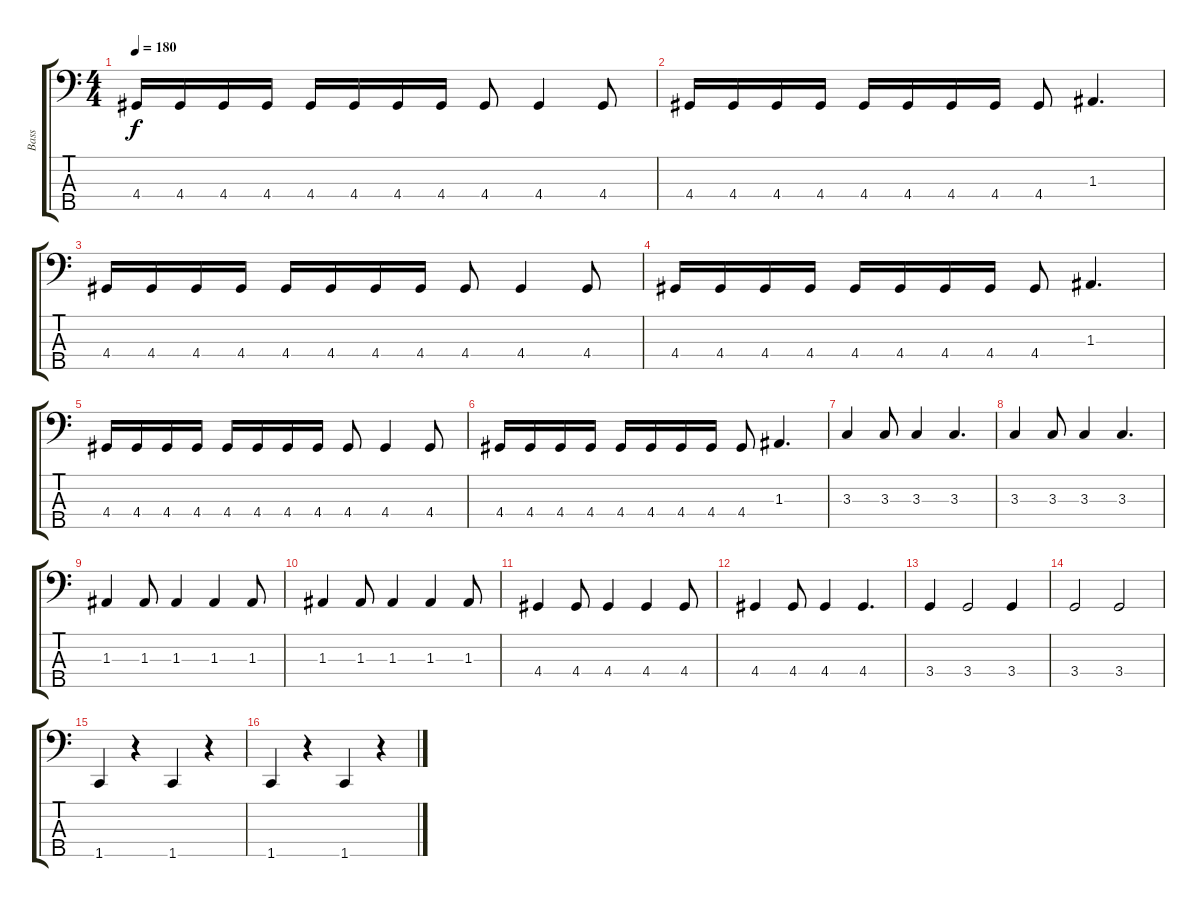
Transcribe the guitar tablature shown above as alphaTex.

\track ("Bass" "Bass") {instrument slapbass2}
\staff {score tabs}
\tuning (G2 D2 A1 E1 B0) {hide}
\ts (4 4)
\tempo 180
\clef f4
\ks c
4.4.16{dy f} 4.4.16 4.4.16 4.4.16 4.4.16 4.4.16 4.4.16 4.4.16 4.4.8 4.4.4 4.4.8 |
4.4.16 4.4.16 4.4.16 4.4.16 4.4.16 4.4.16 4.4.16 4.4.16 4.4.8 1.3.4{d} |
4.4.16 4.4.16 4.4.16 4.4.16 4.4.16 4.4.16 4.4.16 4.4.16 4.4.8 4.4.4 4.4.8 |
4.4.16 4.4.16 4.4.16 4.4.16 4.4.16 4.4.16 4.4.16 4.4.16 4.4.8 1.3.4{d} |
4.4.16 4.4.16 4.4.16 4.4.16 4.4.16 4.4.16 4.4.16 4.4.16 4.4.8 4.4.4 4.4.8 |
4.4.16 4.4.16 4.4.16 4.4.16 4.4.16 4.4.16 4.4.16 4.4.16 4.4.8 1.3.4{d} |
3.3.4 3.3.8 3.3.4 3.3.4{d} |
3.3.4 3.3.8 3.3.4 3.3.4{d} |
1.3.4 1.3.8 1.3.4 1.3.4 1.3.8 |
1.3.4 1.3.8 1.3.4 1.3.4 1.3.8 |
4.4.4 4.4.8 4.4.4 4.4.4 4.4.8 |
4.4.4 4.4.8 4.4.4 4.4.4{d} |
3.4.4 3.4.2 3.4.4 |
3.4.2 3.4.2 |
1.5.4 r.4 1.5.4 r.4 |
1.5.4 r.4 1.5.4 r.4
